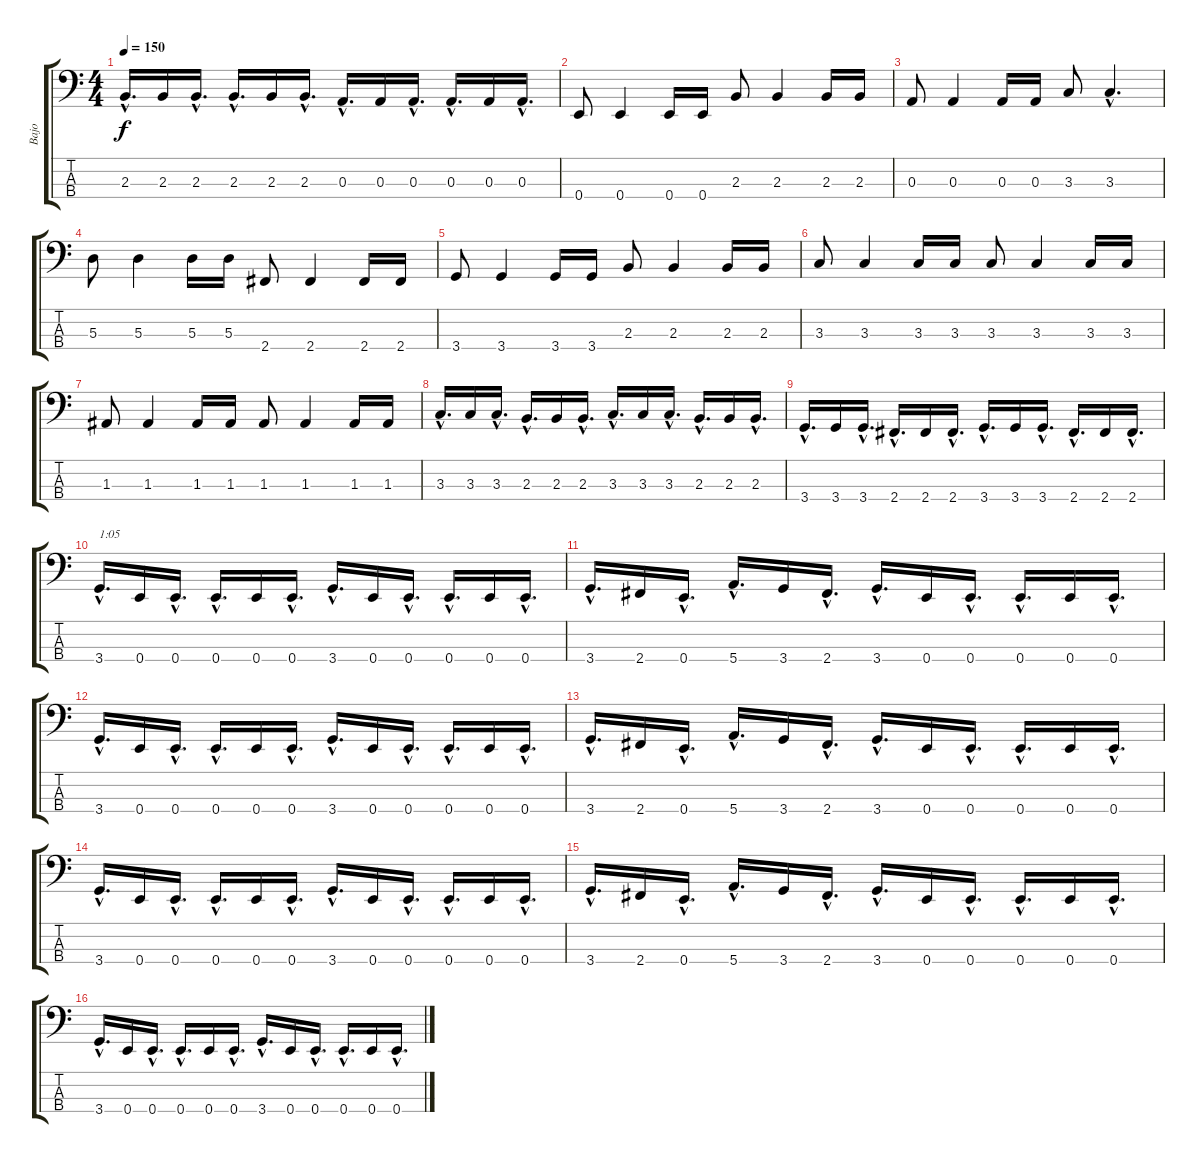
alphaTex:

\track ("Bajo" "Bajo") {instrument electricbassfinger}
\staff {score tabs}
\tuning (G2 D2 A1 E1) {hide}
\ts (4 4)
\tempo 150
\clef f4
\ks c
2.3{hac}.16{d dy f} 2.3.16 2.3{hac}.16{d} 2.3{hac}.16{d} 2.3.16 2.3{hac}.16{d} 0.3{hac}.16{d} 0.3.16 0.3{hac}.16{d} 0.3{hac}.16{d} 0.3.16 0.3{hac}.16{d} |
0.4.8 0.4.4 0.4.16 0.4.16 2.3.8 2.3.4 2.3.16 2.3.16 |
0.3.8 0.3.4 0.3.16 0.3.16 3.3.8 3.3{hac}.4{d} |
5.3.8 5.3.4 5.3.16 5.3.16 2.4.8 2.4.4 2.4.16 2.4.16 |
3.4.8 3.4.4 3.4.16 3.4.16 2.3.8 2.3.4 2.3.16 2.3.16 |
3.3.8 3.3.4 3.3.16 3.3.16 3.3.8 3.3.4 3.3.16 3.3.16 |
1.3.8 1.3.4 1.3.16 1.3.16 1.3.8 1.3.4 1.3.16 1.3.16 |
3.3{hac}.16{d} 3.3.16 3.3{hac}.16{d} 2.3{hac}.16{d} 2.3.16 2.3{hac}.16{d} 3.3{hac}.16{d} 3.3.16 3.3{hac}.16{d} 2.3{hac}.16{d} 2.3.16 2.3{hac}.16{d} |
3.4{hac}.16{d} 3.4.16 3.4{hac}.16{d} 2.4{hac}.16{d} 2.4.16 2.4{hac}.16{d} 3.4{hac}.16{d} 3.4.16 3.4{hac}.16{d} 2.4{hac}.16{d} 2.4.16 2.4{hac}.16{d} |
3.4{hac}.16{d txt "1:05"} 0.4.16 0.4{hac}.16{d} 0.4{hac}.16{d} 0.4.16 0.4{hac}.16{d} 3.4{hac}.16{d} 0.4.16 0.4{hac}.16{d} 0.4{hac}.16{d} 0.4.16 0.4{hac}.16{d} |
3.4{hac}.16{d} 2.4.16 0.4{hac}.16{d} 5.4{hac}.16{d} 3.4.16 2.4{hac}.16{d} 3.4{hac}.16{d} 0.4.16 0.4{hac}.16{d} 0.4{hac}.16{d} 0.4.16 0.4{hac}.16{d} |
3.4{hac}.16{d} 0.4.16 0.4{hac}.16{d} 0.4{hac}.16{d} 0.4.16 0.4{hac}.16{d} 3.4{hac}.16{d} 0.4.16 0.4{hac}.16{d} 0.4{hac}.16{d} 0.4.16 0.4{hac}.16{d} |
3.4{hac}.16{d} 2.4.16 0.4{hac}.16{d} 5.4{hac}.16{d} 3.4.16 2.4{hac}.16{d} 3.4{hac}.16{d} 0.4.16 0.4{hac}.16{d} 0.4{hac}.16{d} 0.4.16 0.4{hac}.16{d} |
3.4{hac}.16{d} 0.4.16 0.4{hac}.16{d} 0.4{hac}.16{d} 0.4.16 0.4{hac}.16{d} 3.4{hac}.16{d} 0.4.16 0.4{hac}.16{d} 0.4{hac}.16{d} 0.4.16 0.4{hac}.16{d} |
3.4{hac}.16{d} 2.4.16 0.4{hac}.16{d} 5.4{hac}.16{d} 3.4.16 2.4{hac}.16{d} 3.4{hac}.16{d} 0.4.16 0.4{hac}.16{d} 0.4{hac}.16{d} 0.4.16 0.4{hac}.16{d} |
3.4{hac}.16{d} 0.4.16 0.4{hac}.16{d} 0.4{hac}.16{d} 0.4.16 0.4{hac}.16{d} 3.4{hac}.16{d} 0.4.16 0.4{hac}.16{d} 0.4{hac}.16{d} 0.4.16 0.4{hac}.16{d}
